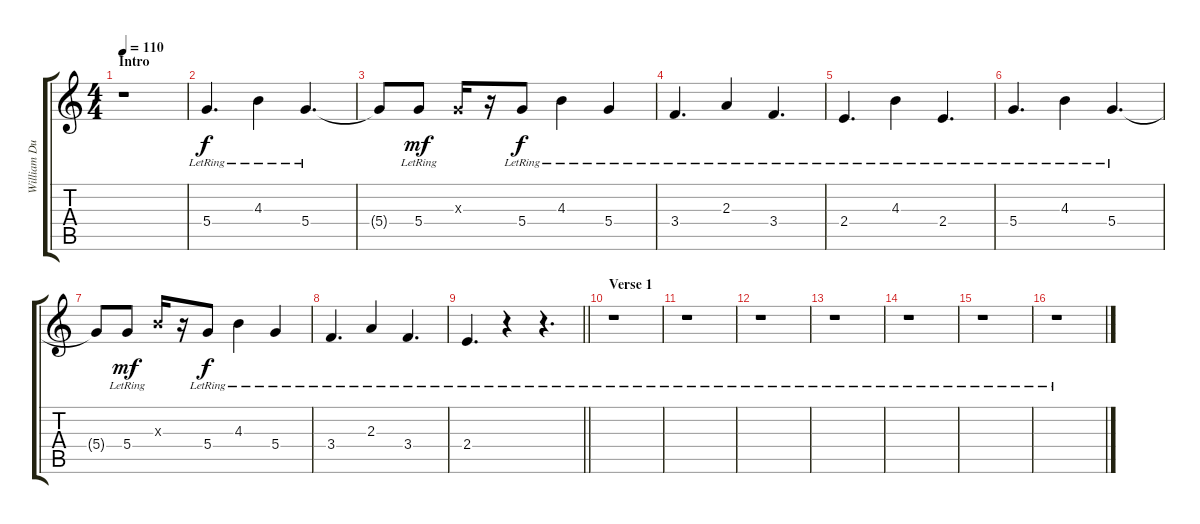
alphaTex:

\track ("William Duffy - Gtr. 1" "William Du") {instrument electricguitarclean}
\staff {score tabs}
\tuning (E4 B3 G3 D3 A2 E2) {hide}
\ts (4 4)
\section ("" "Intro")
\tempo 110
\clef g2
\ks c
r.1{dy f instrument electricguitarclean} |
5.4{lr}.4{d} 4.3{lr}.4 5.4{lr}.4{d} |
5.4{t}.8 5.4{lr}.8{dy mf} 0.3{x}.16 r.16 5.4{lr}.8{dy f} 4.3{lr}.4 5.4{lr}.4 |
3.4{lr}.4{d} 2.3{lr}.4 3.4{lr}.4{d} |
2.4{lr}.4{d} 4.3{lr}.4 2.4{lr}.4{d} |
5.4{lr}.4{d} 4.3{lr}.4 5.4{lr}.4{d} |
5.4{t}.8 5.4{lr}.8{dy mf} 4.3{x}.16 r.16 5.4{lr}.8{dy f} 4.3{lr}.4 5.4{lr}.4 |
3.4{lr}.4{d} 2.3{lr}.4 3.4{lr}.4{d} |
\barLineRight lightlight
2.4{lr}.4{d} r.4 r.4{d} |
\section ("" "Verse 1")
r.1 |
r.1 |
r.1 |
r.1 |
r.1 |
r.1 |
r.1
